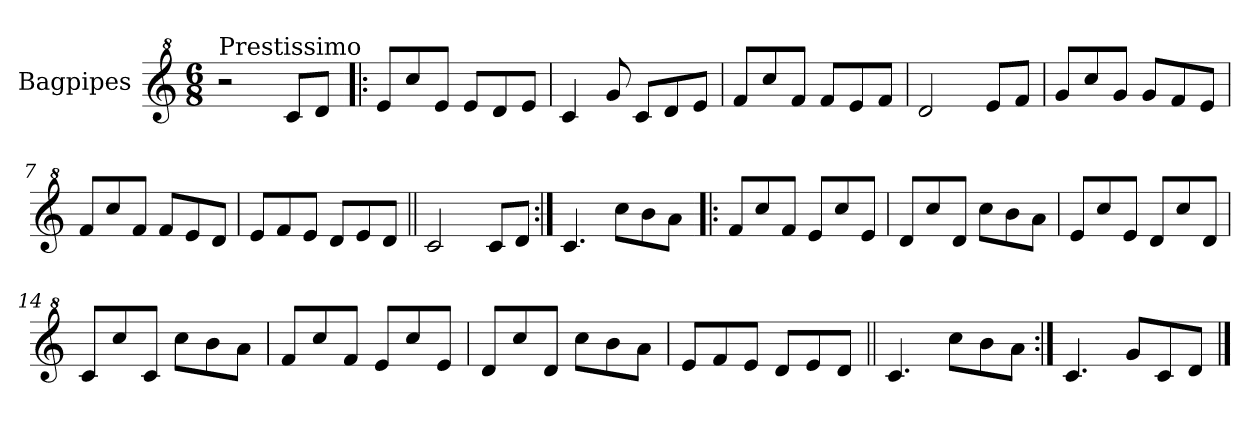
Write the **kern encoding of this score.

**kern
*part1
*staff1
*I"Bagpipes
*I'Bag
*clefG^2
*k[]
*C:
*M6/8
=1
!LO:TX:a:t=Prestissimo
2r
8cc/L
8dd/J
=2!|:
8ee/L
8ccc/
8ee/J
8ee/L
8dd/
8ee/J
=3
4cc/
8gg/
8cc/L
8dd/
8ee/J
=4
8ff/L
8ccc/
8ff/J
8ff/L
8ee/
8ff/J
=5
2dd/
8ee/L
8ff/J
=6
8gg/L
8ccc/
8gg/J
8gg/L
8ff/
8ee/J
=7
8ff/L
8ccc/
8ff/J
8ff/L
8ee/
8dd/J
=8
8ee/L
8ff/
8ee/J
8dd/L
8ee/
8dd/J
!!LO:LB:g=z
=9||
2cc/
8cc/L
8dd/J
=10:|!
4.cc/
8ccc\L
8bb\
8aa\J
=11!|:
8ff/L
8ccc/
8ff/J
8ee/L
8ccc/
8ee/J
=12
8dd/L
8ccc/
8dd/J
8ccc\L
8bb\
8aa\J
=13
8ee/L
8ccc/
8ee/J
8dd/L
8ccc/
8dd/J
=14
8cc/L
8ccc/
8cc/J
8ccc\L
8bb\
8aa\J
=15
8ff/L
8ccc/
8ff/J
8ee/L
8ccc/
8ee/J
=16
8dd/L
8ccc/
8dd/J
8ccc\L
8bb\
8aa\J
!!LO:LB:g=z
=17
8ee/L
8ff/
8ee/J
8dd/L
8ee/
8dd/J
=18||
4.cc/
8ccc\L
8bb\
8aa\J
=19:|!
4.cc/
8gg/L
8cc/
8dd/J
==
*-
